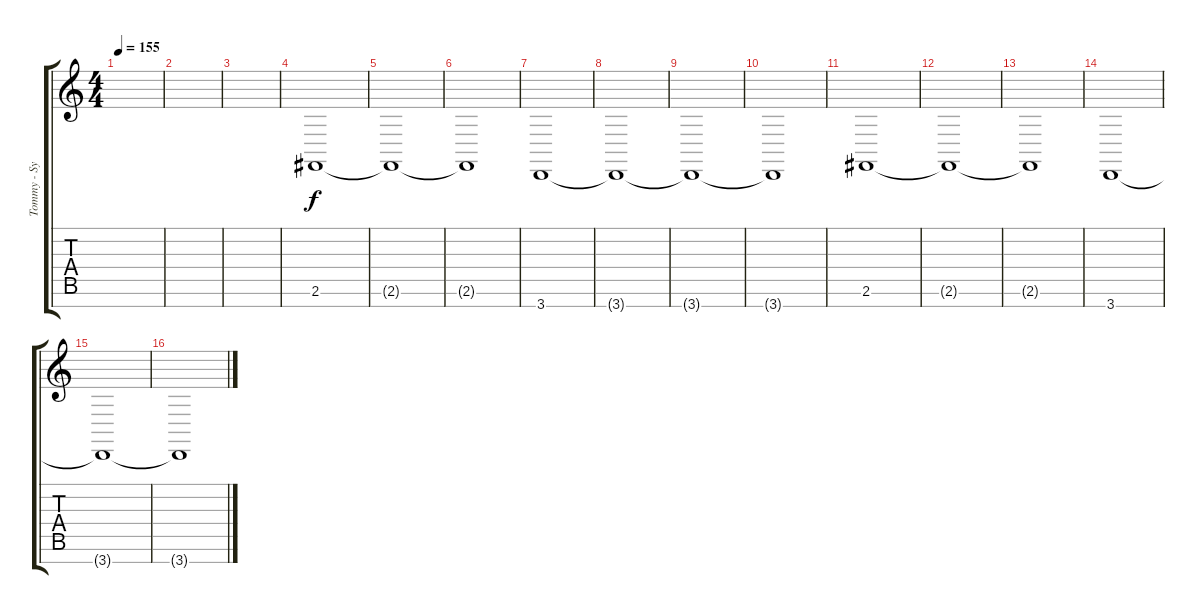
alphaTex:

\track ("Tommy - Synth" "Tommy - Sy") {instrument synthbrass1}
\staff {score tabs}
\tuning (E4 B3 G3 D3 A2 E2 B1) {hide}
\ts (4 4)
\tempo 155
\clef g2
\ks c
|
|
|
2.6.1 |
2.6{t}.1 |
2.6{t}.1 |
3.7.1 |
3.7{t}.1 |
3.7{t}.1 |
3.7{t}.1 |
2.6.1 |
2.6{t}.1 |
2.6{t}.1 |
3.7.1 |
3.7{t}.1 |
3.7{t}.1
